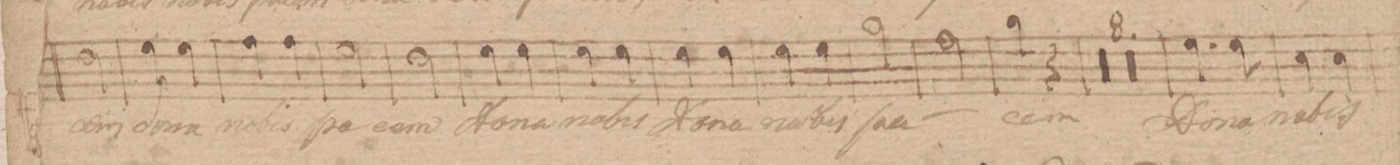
**kern	**text
*I"Tenore	*
*clefC4	*
*k[f#c#]	*
*M2/4	*
2c#\	-cem
=158	=158
4d\	do-
4d\	-na
=159	=159
4e\	no-
4e\	-bis
=160	=160
2d\	pa-
=161	=161
2c#\	-cem
=162	=162
4d\	Do-
4d\	-na
=163	=163
4d\	no-
4d\	-bis
=164	=164
4d\	Do-
4d\	-na
=165	=165
4d\	no-
4d\	-bis
=166	=166
2f#\	pa-
=167	=167
2e\	.
=168	=168
4f#\	-cem
4r	.
=169	=169
0r	.
=170	=170
=171	=171
=172	=172
=173	=173
0r	.
=174	=174
=175	=175
=176	=176
=177	=177
4.d\	Do-
8d\	-na
=178	=178
4B\	no-
4B\	-bis
=179	=179
*-	*-
